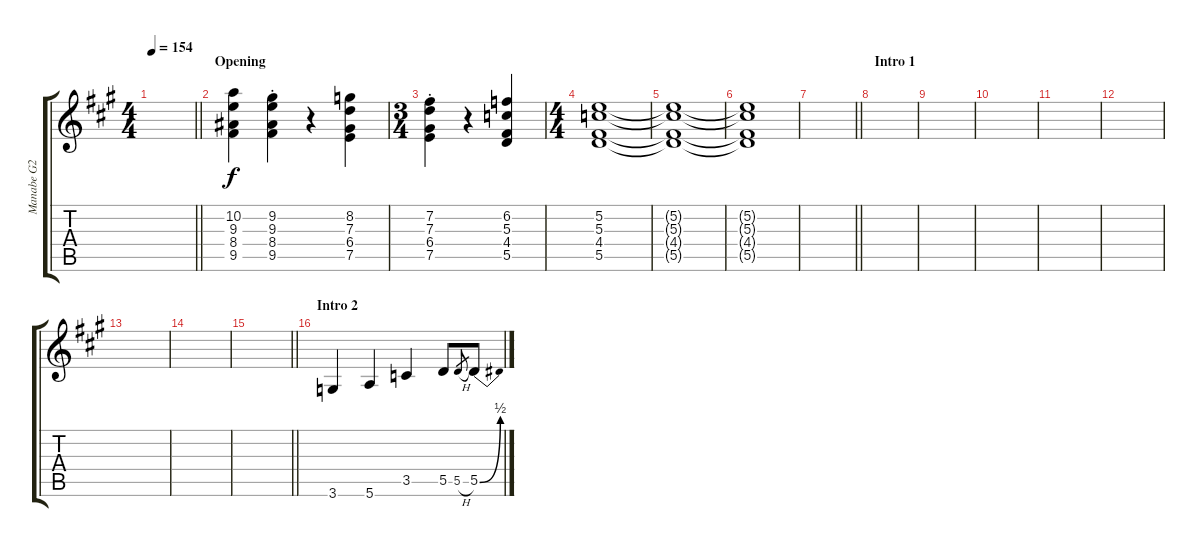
\track ("Manabe G2" "Manabe G2") {instrument overdrivenguitar}
\staff {score tabs}
\tuning (E4 B3 G3 D3 A2 E2) {hide}
\ts (4 4)
\tempo 154
\clef g2
\barLineRight lightlight
\ks a
|
\section ("" "Opening")
(10.2 9.3 8.4 9.5).4 (9.2{st} 9.3{st} 8.4{st} 9.5{st}).4 r.4 (8.2 7.3 6.4 7.5).4 |
\ts (3 4)
(7.2{st} 7.3{st} 6.4{st} 7.5{st}).4 r.4 (6.2 5.3 4.4 5.5).4 |
\ts (4 4)
(5.2 5.3 4.4 5.5).1 |
(5.2{t} 5.3{t} 4.4{t} 5.5{t}).1 |
(5.2{t} 5.3{t} 4.4{t} 5.5{t}).1 |
\barLineRight lightlight
|
\section ("" "Intro 1")
|
|
|
|
|
|
|
\barLineRight lightlight
|
\section ("" "Intro 2")
3.6.4 5.6.4 3.5.4 5.5.8 5.5{h}.8{gr} 5.5{be (bend 0 0 60 2)}.8
